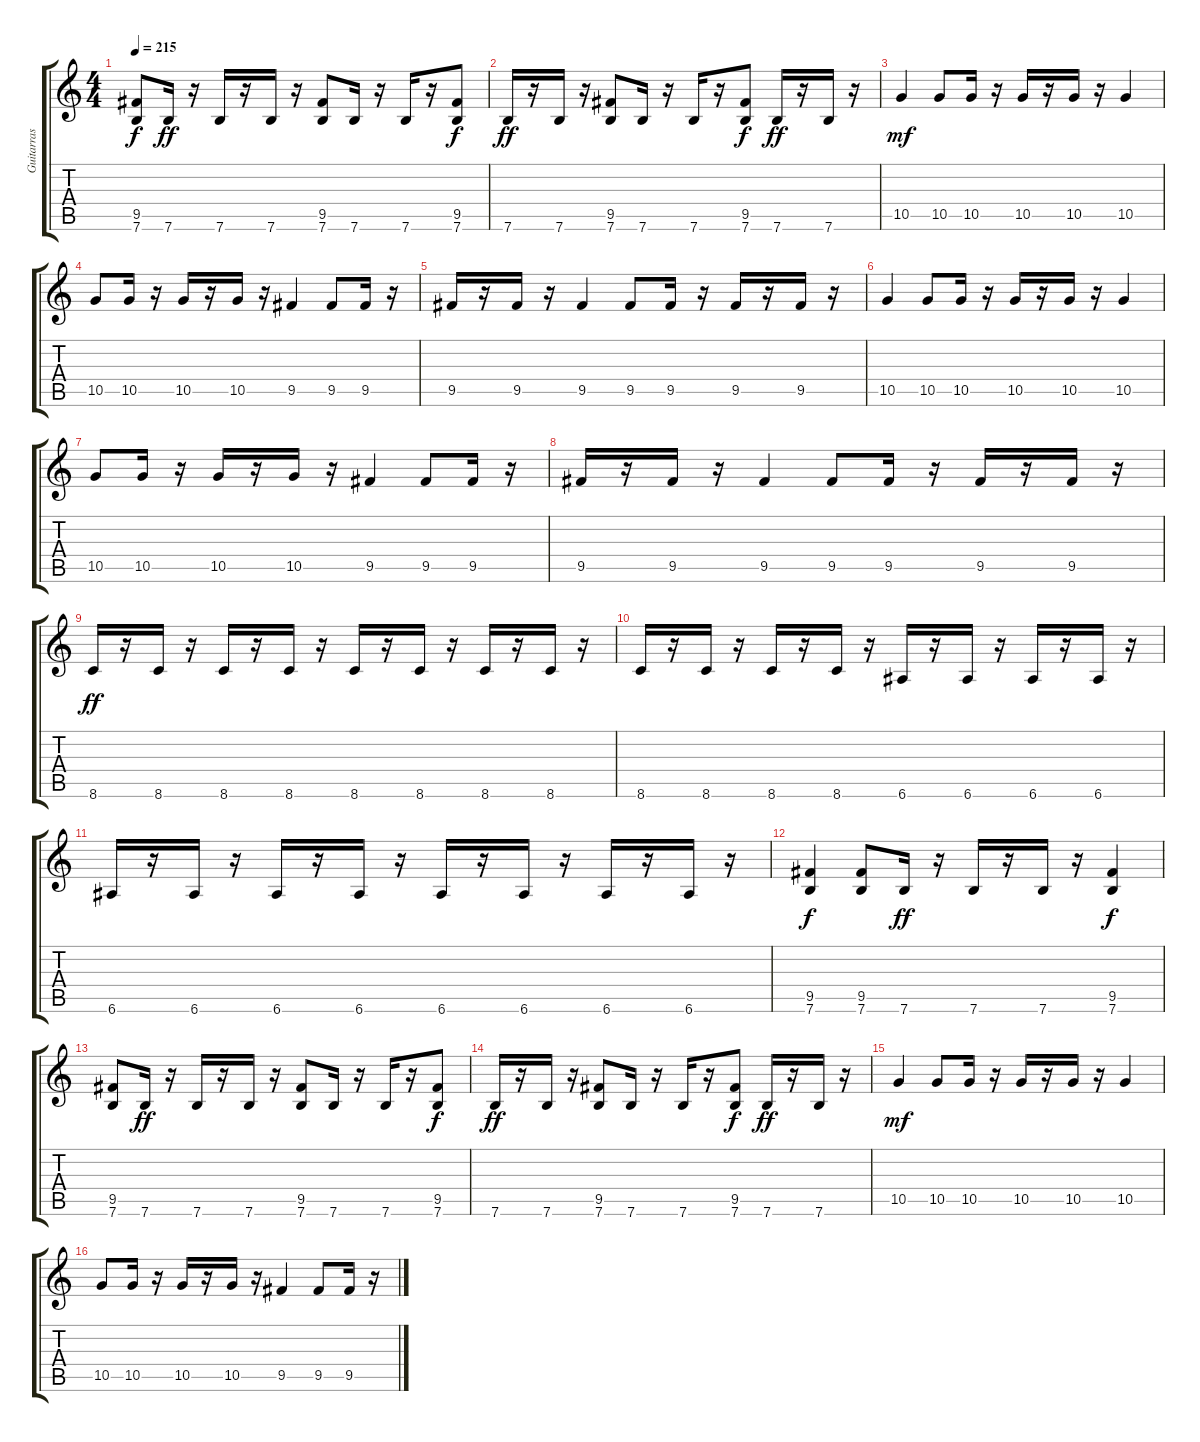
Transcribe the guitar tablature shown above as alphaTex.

\track ("Guitarras" "Guitarras") {instrument distortionguitar}
\staff {score tabs}
\tuning (E4 B3 G3 D3 A2 E2) {hide}
\ts (4 4)
\tempo 215
\clef g2
\ks c
(9.5 7.6).8{dy f} 7.6.16{dy ff} r.16 7.6.16 r.16 7.6.16 r.16 (9.5 7.6).8 7.6.16 r.16 7.6.16 r.16 (9.5 7.6).8{dy f} |
7.6.16{dy ff} r.16 7.6.16 r.16 (9.5 7.6).8 7.6.16 r.16 7.6.16 r.16 (9.5 7.6).8{dy f} 7.6.16{dy ff} r.16 7.6.16 r.16 |
10.5.4{dy mf} 10.5.8 10.5.16 r.16 10.5.16 r.16 10.5.16 r.16 10.5.4 |
10.5.8 10.5.16 r.16 10.5.16 r.16 10.5.16 r.16 9.5.4 9.5.8 9.5.16 r.16 |
9.5.16 r.16 9.5.16 r.16 9.5.4 9.5.8 9.5.16 r.16 9.5.16 r.16 9.5.16 r.16 |
10.5.4 10.5.8 10.5.16 r.16 10.5.16 r.16 10.5.16 r.16 10.5.4 |
10.5.8 10.5.16 r.16 10.5.16 r.16 10.5.16 r.16 9.5.4 9.5.8 9.5.16 r.16 |
9.5.16 r.16 9.5.16 r.16 9.5.4 9.5.8 9.5.16 r.16 9.5.16 r.16 9.5.16 r.16 |
8.6.16{dy ff} r.16 8.6.16 r.16 8.6.16 r.16 8.6.16 r.16 8.6.16 r.16 8.6.16 r.16 8.6.16 r.16 8.6.16 r.16 |
8.6.16 r.16 8.6.16 r.16 8.6.16 r.16 8.6.16 r.16 6.6.16 r.16 6.6.16 r.16 6.6.16 r.16 6.6.16 r.16 |
6.6.16 r.16 6.6.16 r.16 6.6.16 r.16 6.6.16 r.16 6.6.16 r.16 6.6.16 r.16 6.6.16 r.16 6.6.16 r.16 |
(9.5 7.6).4{dy f} (9.5 7.6).8 7.6.16{dy ff} r.16 7.6.16 r.16 7.6.16 r.16 (9.5 7.6).4{dy f} |
(9.5 7.6).8 7.6.16{dy ff} r.16 7.6.16 r.16 7.6.16 r.16 (9.5 7.6).8 7.6.16 r.16 7.6.16 r.16 (9.5 7.6).8{dy f} |
7.6.16{dy ff} r.16 7.6.16 r.16 (9.5 7.6).8 7.6.16 r.16 7.6.16 r.16 (9.5 7.6).8{dy f} 7.6.16{dy ff} r.16 7.6.16 r.16 |
10.5.4{dy mf} 10.5.8 10.5.16 r.16 10.5.16 r.16 10.5.16 r.16 10.5.4 |
10.5.8 10.5.16 r.16 10.5.16 r.16 10.5.16 r.16 9.5.4 9.5.8 9.5.16 r.16
